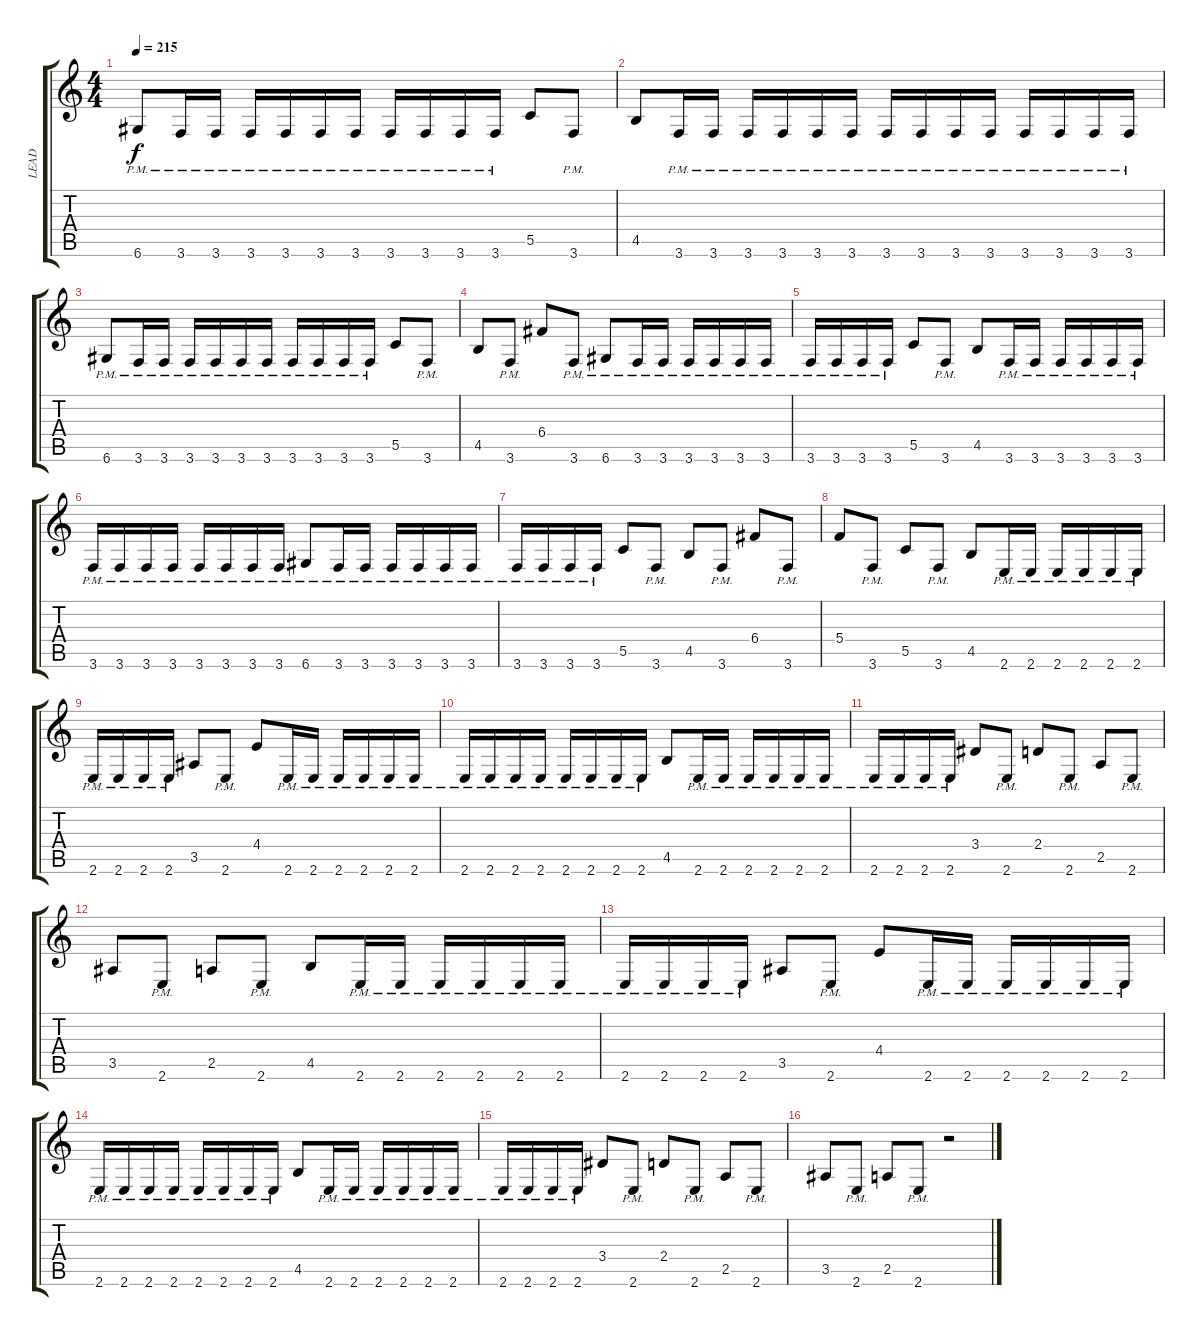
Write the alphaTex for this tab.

\track ("LEAD" "LEAD") {instrument overdrivenguitar}
\staff {score tabs}
\tuning (D4 A3 F3 C3 G2 D2) {hide}
\ts (4 4)
\tempo 215
\clef g2
\ks c
6.6{pm}.8{dy f} 3.6{pm}.16 3.6{pm}.16 3.6{pm}.16 3.6{pm}.16 3.6{pm}.16 3.6{pm}.16 3.6{pm}.16 3.6{pm}.16 3.6{pm}.16 3.6{pm}.16 5.5.8 3.6{pm}.8 |
4.5.8 3.6{pm}.16 3.6{pm}.16 3.6{pm}.16 3.6{pm}.16 3.6{pm}.16 3.6{pm}.16 3.6{pm}.16 3.6{pm}.16 3.6{pm}.16 3.6{pm}.16 3.6{pm}.16 3.6{pm}.16 3.6{pm}.16 3.6{pm}.16 |
6.6{pm}.8 3.6{pm}.16 3.6{pm}.16 3.6{pm}.16 3.6{pm}.16 3.6{pm}.16 3.6{pm}.16 3.6{pm}.16 3.6{pm}.16 3.6{pm}.16 3.6{pm}.16 5.5.8 3.6{pm}.8 |
4.5.8 3.6{pm}.8 6.4.8 3.6{pm}.8 6.6{pm}.8 3.6{pm}.16 3.6{pm}.16 3.6{pm}.16 3.6{pm}.16 3.6{pm}.16 3.6{pm}.16 |
3.6{pm}.16 3.6{pm}.16 3.6{pm}.16 3.6{pm}.16 5.5.8 3.6{pm}.8 4.5.8 3.6{pm}.16 3.6{pm}.16 3.6{pm}.16 3.6{pm}.16 3.6{pm}.16 3.6{pm}.16 |
3.6{pm}.16 3.6{pm}.16 3.6{pm}.16 3.6{pm}.16 3.6{pm}.16 3.6{pm}.16 3.6{pm}.16 3.6{pm}.16 6.6{pm}.8 3.6{pm}.16 3.6{pm}.16 3.6{pm}.16 3.6{pm}.16 3.6{pm}.16 3.6{pm}.16 |
3.6{pm}.16 3.6{pm}.16 3.6{pm}.16 3.6{pm}.16 5.5.8 3.6{pm}.8 4.5.8 3.6{pm}.8 6.4.8 3.6{pm}.8 |
5.4.8 3.6{pm}.8 5.5.8 3.6{pm}.8 4.5.8 2.6{pm}.16 2.6{pm}.16 2.6{pm}.16 2.6{pm}.16 2.6{pm}.16 2.6{pm}.16 |
2.6{pm}.16 2.6{pm}.16 2.6{pm}.16 2.6{pm}.16 3.5.8 2.6{pm}.8 4.4.8 2.6{pm}.16 2.6{pm}.16 2.6{pm}.16 2.6{pm}.16 2.6{pm}.16 2.6{pm}.16 |
2.6{pm}.16 2.6{pm}.16 2.6{pm}.16 2.6{pm}.16 2.6{pm}.16 2.6{pm}.16 2.6{pm}.16 2.6{pm}.16 4.5.8 2.6{pm}.16 2.6{pm}.16 2.6{pm}.16 2.6{pm}.16 2.6{pm}.16 2.6{pm}.16 |
2.6{pm}.16 2.6{pm}.16 2.6{pm}.16 2.6{pm}.16 3.4.8 2.6{pm}.8 2.4.8 2.6{pm}.8 2.5.8 2.6{pm}.8 |
3.5.8 2.6{pm}.8 2.5.8 2.6{pm}.8 4.5.8 2.6{pm}.16 2.6{pm}.16 2.6{pm}.16 2.6{pm}.16 2.6{pm}.16 2.6{pm}.16 |
2.6{pm}.16 2.6{pm}.16 2.6{pm}.16 2.6{pm}.16 3.5.8 2.6{pm}.8 4.4.8 2.6{pm}.16 2.6{pm}.16 2.6{pm}.16 2.6{pm}.16 2.6{pm}.16 2.6{pm}.16 |
2.6{pm}.16 2.6{pm}.16 2.6{pm}.16 2.6{pm}.16 2.6{pm}.16 2.6{pm}.16 2.6{pm}.16 2.6{pm}.16 4.5.8 2.6{pm}.16 2.6{pm}.16 2.6{pm}.16 2.6{pm}.16 2.6{pm}.16 2.6{pm}.16 |
2.6{pm}.16 2.6{pm}.16 2.6{pm}.16 2.6{pm}.16 3.4.8 2.6{pm}.8 2.4.8 2.6{pm}.8 2.5.8 2.6{pm}.8 |
3.5.8 2.6{pm}.8 2.5.8 2.6{pm}.8 r.2
